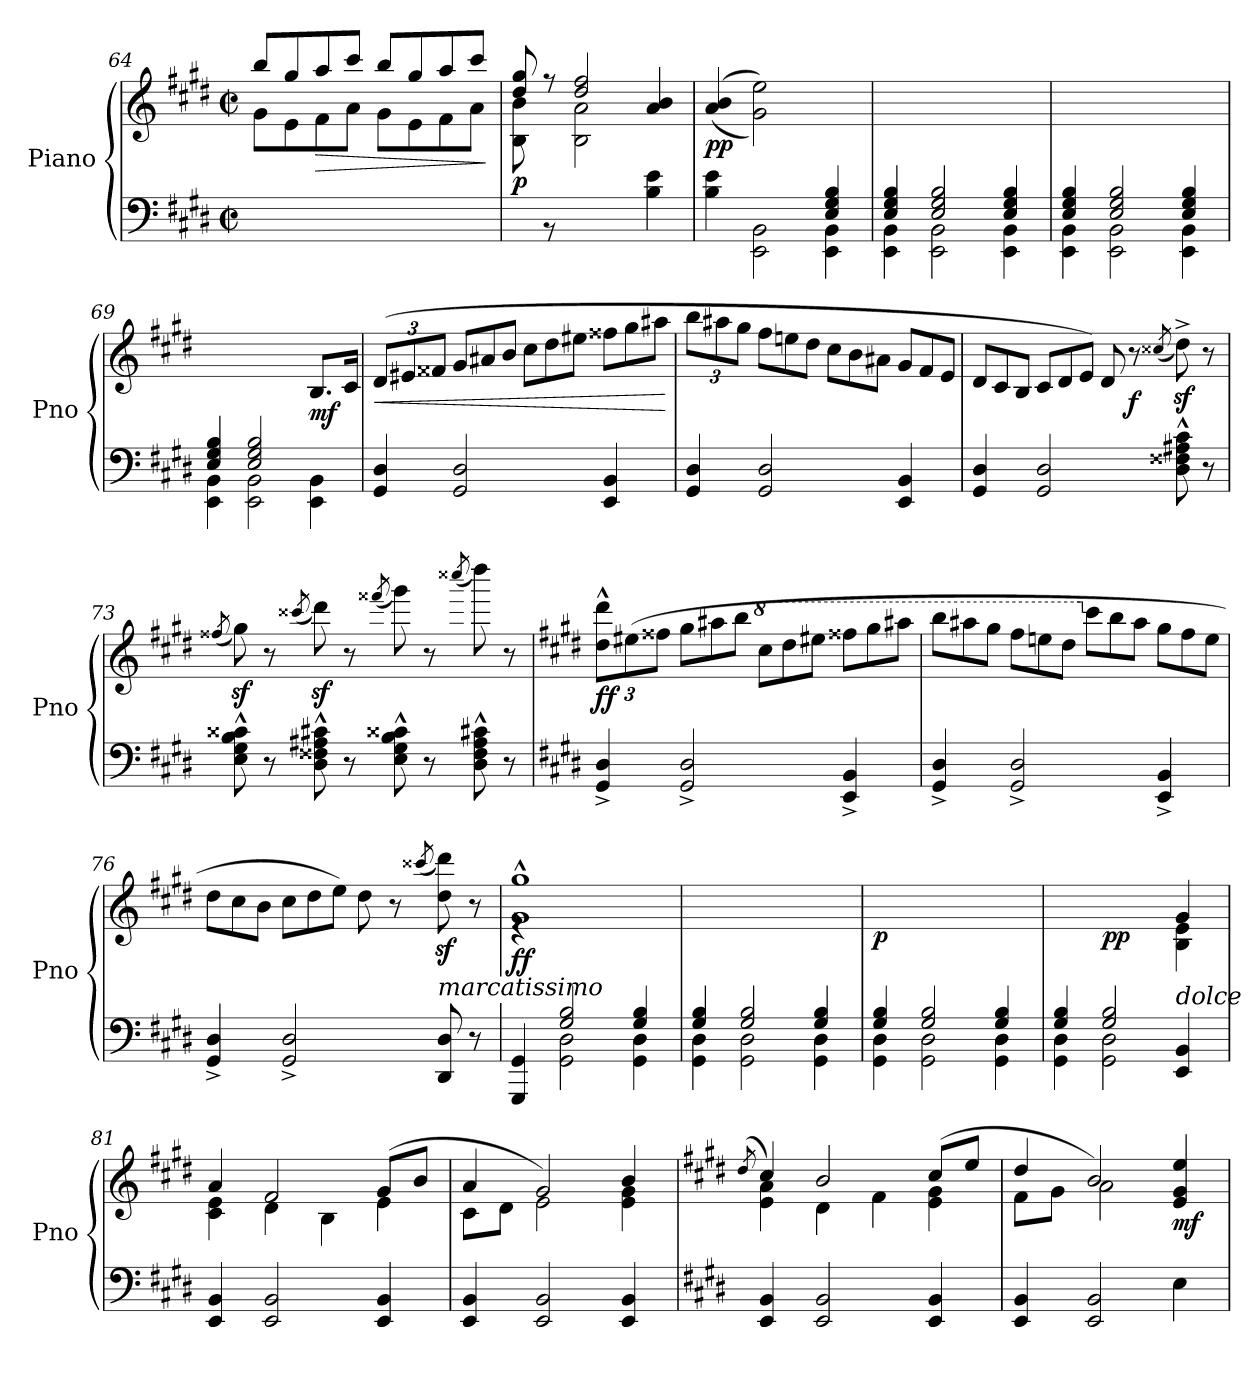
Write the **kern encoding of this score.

**kern	**kern	**dynam
*part1	*part1	*part1
*staff2	*staff1	*staff1/2
*I"Piano	*	*
*I'Pno	*	*
*clefF4	*clefG2	*
*k[f#c#g#d#]	*k[f#c#g#d#]	*
*M2/2	*M2/2	*
*met(c|)	*met(c|)	*
=64	=64	=64
*	*^	*
1ryy	8bb/L	8g#\L	.
.	8gg#/	8e\	.
!	!	!	!LO:HP:b
.	8aa/	8f#\	>
.	8ccc#/J	8a\J	.
.	8bb/L	8g#\L	.
.	8gg#/	8e\	.
.	8aa/	8f#\	.
.	8ccc#/J	8a\J	.
*	*v	*v	*
.	.	]
!!LO:LB:g=z
=65	=65	=65
*	*^	*
!	!	!	!LO:DY:b
8ryy	8dd#/ 8gg#/	8B\ 8b\	p
8rBB	8rff	8ryy	.
2ryy	2dd#/ 2ff#/	2B\ 2a\	.
4B\ 4e\	4a/ 4b/	4ryy	.
=66	=66	=66	=66
*^	*	*	*
!	!	!	!	!LO:DY:b
*	*	*v	*v	*
2.ryy	4B\ 4e\	((4a/ 4b/	pp
.	2EE\ 2BB\	2g#\ 2ee\))	.
4E/ 4G#/ 4B/	4EE\ 4BB\	4ryy	.
=67	=67	=67	=67
4E/ 4G#/ 4B/	4EE\ 4BB\	1ryy	.
2E/ 2G#/ 2B/	2EE\ 2BB\	.	.
4E/ 4G#/ 4B/	4EE\ 4BB\	.	.
=68	=68	=68	=68
4E/ 4G#/ 4B/	4EE\ 4BB\	1ryy	.
2E/ 2G#/ 2B/	2EE\ 2BB\	.	.
4E/ 4G#/ 4B/	4EE\ 4BB\	.	.
=69	=69	=69	=69
4E/ 4G#/ 4B/	4EE\ 4BB\	2.ryy	.
2E/ 2G#/ 2B/	2EE\ 2BB\	.	.
!	!	!	!LO:DY:b
4ryy	4EE\ 4BB\	8.B/L	mf
.	.	16c#/Jk	.
*v	*v	*	*
=70	=70	=70
*	*Xbrackettup	*
!	!	!LO:HP:b
4GG#/ 4D#/	(12d#/L	<
.	12e#X/	.
.	12f##X/J	.
*	*Xtuplet	*
2GG#/ 2D#/	12g#/L	.
.	12a#X/	.
.	12b/J	.
.	12cc#\L	.
.	12dd#\	.
.	12ee#X\J	.
4EE/ 4BB/	12ff##X\L	.
.	12gg#\	.
.	12aa#X\J	.
.	.	[
!!LO:LB:g=z
=71	=71	=71
*	*tuplet	*
4GG#/ 4D#/	12bb\L	.
.	12aa#X\	.
.	12gg#\J	.
*	*Xtuplet	*
2GG#/ 2D#/	12ff#\L	.
.	12een\	.
.	12dd#\J	.
.	12cc#\L	.
.	12b\	.
.	12a#X\J	.
4EE/ 4BB/	12g#/L	.
.	12f#/	.
.	12e/J	.
=72	=72	=72
4GG#/ 4D#/	12d#/L	.
.	12c#/	.
.	12B/J	.
2GG#/ 2D#/	12c#/L	.
.	12d#/	.
.	12e/J)	.
.	8d#/	.
!	!	!LO:DY:b
.	8r	f
.	(8qcc##X/	.
8D#\^^ 8F##X\^^ 8A#X\^^ 8c#\^^	8dd#z<^\)	.
8r	8r	.
=73	=73	=73
.	(8qff##X/	.
8E\^^ 8G#\^^ 8B\^^ 8c##X\^^	8gg#z<\)	.
8r	8r	.
.	(8qccc##X/	.
8D#\^^ 8F##X\^^ 8A#X\^^ 8c#X\^^	8ddd#z<\)	.
8r	8r	.
.	(8qfff##/	.
8E\^^ 8G#\^^ 8B\^^ 8c##X\^^	8ggg#\)	.
8r	8r	.
.	(8qcccc##/	.
!	!	!LO:DY:b
8D#\^^ 8F##\^^ 8A#\^^ 8c#X\^^	8dddd#\)	other-dynamics
8r	8r	.
!!LO:LB:g=z
=74	=74	=74
*k[f#c#g#d#]	*k[f#c#g#d#]	*
*	*tuplet	*
!	!	!LO:DY:b
4GG#/^ 4D#/^	12dd#\^^ 12ddd#\^^L	ff
.	(12ee#X\	.
.	12ff##X\J	.
*	*Xtuplet	*
2GG#/^ 2D#/^	12gg#\L	.
.	12aa#X\	.
.	12bb\J	.
*	*8va	*
.	12ccc#\L	.
.	12ddd#\	.
.	12eee#X\J	.
4EE/^ 4BB/^	12fff##X\L	.
.	12ggg#\	.
.	12aaa#X\J	.
=75	=75	=75
4GG#/^ 4D#/^	12bbb\L	.
.	12aaa#X\	.
.	12ggg#\J	.
2GG#/^ 2D#/^	12fff#\L	.
.	12eeen\	.
.	12ddd#\J	.
*	*X8va	*
.	12ccc#\L	.
.	12bb\	.
.	12aa#\J	.
4EE/^ 4BB/^	12gg#\L	.
.	12ff#\	.
.	12ee\J	.
=76	=76	=76
4GG#/^ 4D#/^	12dd#\L	.
.	12cc#\	.
.	12b\J	.
2GG#/^ 2D#/^	12cc#\L	.
.	12dd#\	.
.	12ee\J)	.
.	8dd#\	.
.	8r	.
.	(8qccc##X/	.
!LO:TX:a:i:t=marcatissimo	!	!
8DD#/ 8D#/	8dd#\z< 8ddd#\z<)	.
8r	8r	.
!!LO:PB:g=z
=77	=77	=77
*^	*^	*
!	!	!	!	!LO:DY:b
4ryy	4GGG#/ 4GG#/	1g#^^ 1gg#^^	4re	ff
2G#/ 2B/	2GG#\ 2D#\	.	2.ryy	.
4G#/ 4B/	4GG#\ 4D#\	.	.	.
*	*	*v	*v	*
=78	=78	=78	=78
4G#/ 4B/	4GG#\ 4D#\	1ryy	.
2G#/ 2B/	2GG#\ 2D#\	.	.
4G#/ 4B/	4GG#\ 4D#\	.	.
=79	=79	=79	=79
!	!	!	!LO:DY:b
4G#/ 4B/	4GG#\ 4D#\	1ryy	p
2G#/ 2B/	2GG#\ 2D#\	.	.
4G#/ 4B/	4GG#\ 4D#\	.	.
=80	=80	=80	=80
*	*	*^	*
*	*	*	*^	*
4G#/ 4B/	4GG#\ 4D#\	2.ryy	2.ryy	4ryy	.
!	!	!	!	!	!LO:DY:b
2G#/ 2B/	2GG#\ 2D#\	.	.	2.ryy	pp
!LO:TX:a:i:t=dolce	!	!	!	!	!
4ryy	4EE/ 4BB/	4B\ 4e\	4g#/	.	.
*v	*v	*	*	*	*
*	*	*v	*v	*
=81	=81	=81	=81
4EE/ 4BB/	4a/	4c#\ 4e\	.
2EE/ 2BB/	2f#/	4d#\	.
.	.	4B\	.
4EE/ 4BB/	(8g#/L	4e\	.
.	8b/J	.	.
=82	=82	=82	=82
4EE/ 4BB/	4a/	8c#\L	.
.	.	8d#\J	.
2EE/ 2BB/	2g#/)	2e\	.
4EE/ 4BB/	4b/	4e\ 4g#\	.
!!LO:LB:g=z	!!
=83	=83	=83	=83
*k[f#c#g#d#]	*k[f#c#g#d#]	*	*
.	(8qdd#/	.	.
4EE/ 4BB/	4cc#/)	4e\ 4a\	.
2EE/ 2BB/	2b/	4d#\	.
.	.	4f#\	.
4EE/ 4BB/	(8cc#/L	4e\ 4g#\	.
.	8ee/J	.	.
=84	=84	=84	=84
4EE/ 4BB/	4dd#/	8f#\L	.
.	.	8g#\J	.
2EE/ 2BB/	2b/)	2a\	.
!	!	!	!LO:DY:b
4E\	4e/ 4g#/ 4ee/	4ryy	mf
*	*v	*v	*
=	=	=
*-	*-	*-
